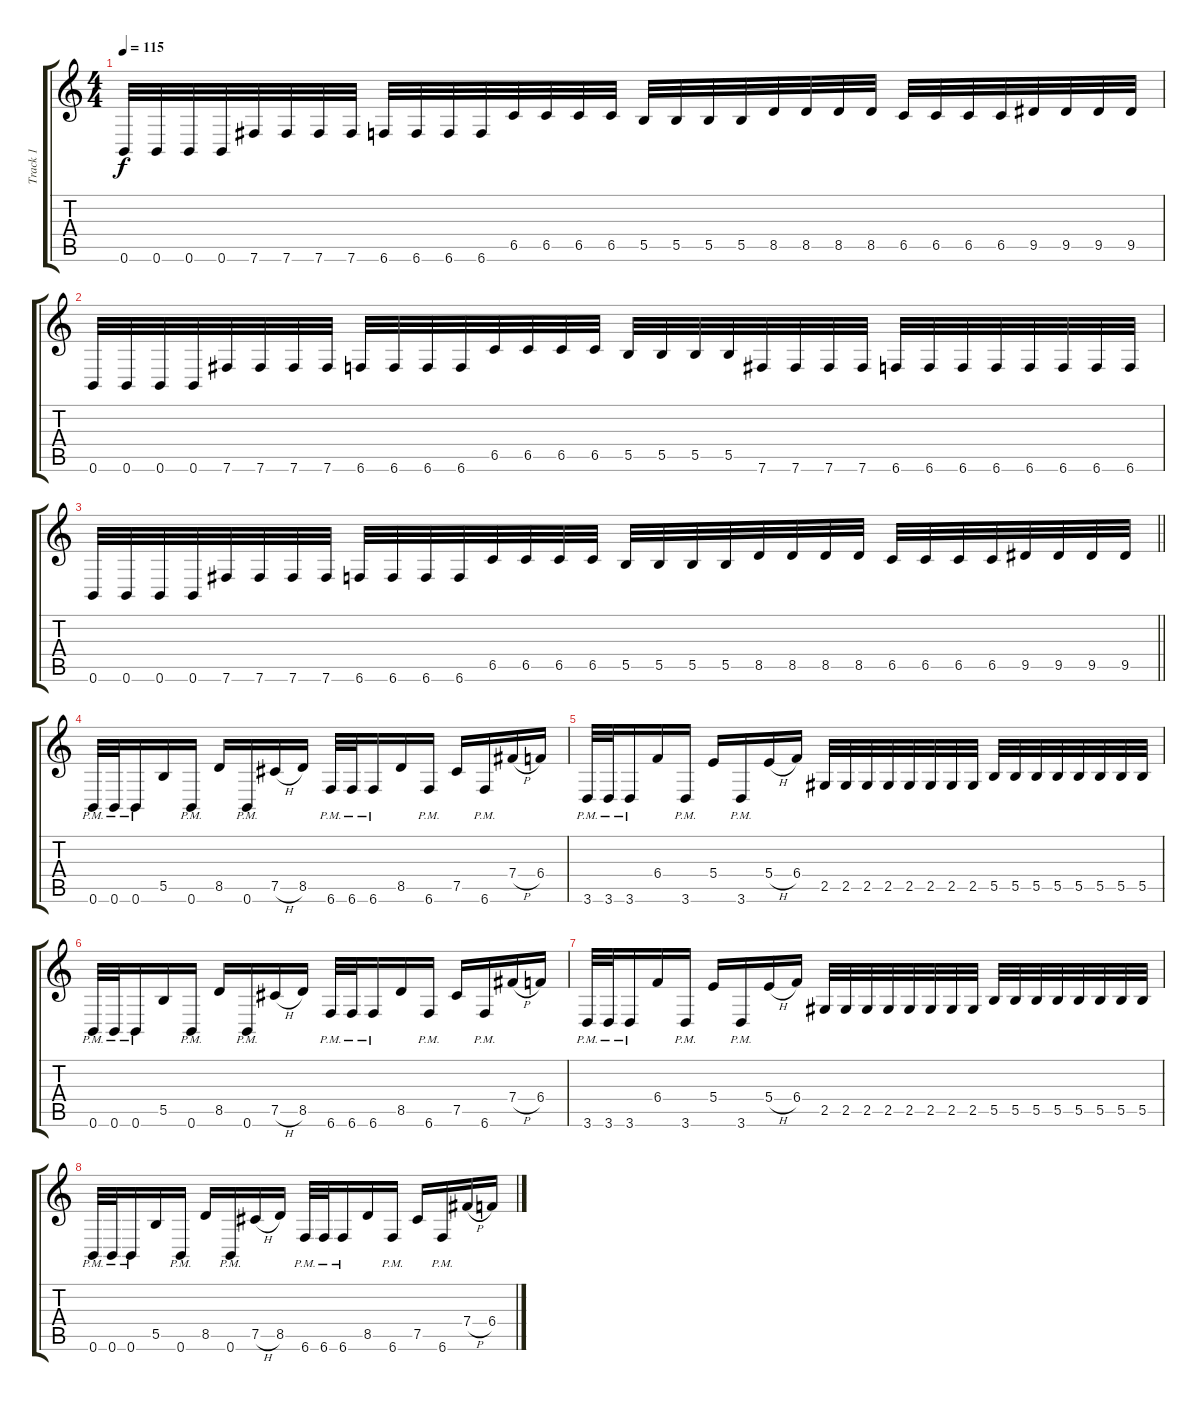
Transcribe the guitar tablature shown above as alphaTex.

\track ("Track 1" "Track 1") {instrument distortionguitar}
\staff {score tabs}
\tuning (Db4 Ab3 E3 B2 Gb2 B1) {hide}
\ts (4 4)
\tempo 115
\clef g2
\ks c
0.6.32{dy f} 0.6.32 0.6.32 0.6.32 7.6.32 7.6.32 7.6.32 7.6.32 6.6.32 6.6.32 6.6.32 6.6.32 6.5.32 6.5.32 6.5.32 6.5.32 5.5.32 5.5.32 5.5.32 5.5.32 8.5.32 8.5.32 8.5.32 8.5.32 6.5.32 6.5.32 6.5.32 6.5.32 9.5.32 9.5.32 9.5.32 9.5.32 |
0.6.32 0.6.32 0.6.32 0.6.32 7.6.32 7.6.32 7.6.32 7.6.32 6.6.32 6.6.32 6.6.32 6.6.32 6.5.32 6.5.32 6.5.32 6.5.32 5.5.32 5.5.32 5.5.32 5.5.32 7.6.32 7.6.32 7.6.32 7.6.32 6.6.32 6.6.32 6.6.32 6.6.32 6.6.32 6.6.32 6.6.32 6.6.32 |
\barLineRight lightlight
0.6.32 0.6.32 0.6.32 0.6.32 7.6.32 7.6.32 7.6.32 7.6.32 6.6.32 6.6.32 6.6.32 6.6.32 6.5.32 6.5.32 6.5.32 6.5.32 5.5.32 5.5.32 5.5.32 5.5.32 8.5.32 8.5.32 8.5.32 8.5.32 6.5.32 6.5.32 6.5.32 6.5.32 9.5.32 9.5.32 9.5.32 9.5.32 |
\section ("" "")
0.6{pm}.32 0.6{pm}.32 0.6{pm}.16 5.5.16 0.6{pm}.16 8.5.16 0.6{pm}.16 7.5{h}.16 8.5.16 6.6{pm}.32 6.6{pm}.32 6.6{pm}.16 8.5.16 6.6{pm}.16 7.5.16 6.6{pm}.16 7.4{h}.16 6.4.16 |
3.6{pm}.32 3.6{pm}.32 3.6{pm}.16 6.4.16 3.6{pm}.16 5.4.16 3.6{pm}.16 5.4{h}.16 6.4.16 2.5.32 2.5.32 2.5.32 2.5.32 2.5.32 2.5.32 2.5.32 2.5.32 5.5.32 5.5.32 5.5.32 5.5.32 5.5.32 5.5.32 5.5.32 5.5.32 |
0.6{pm}.32 0.6{pm}.32 0.6{pm}.16 5.5.16 0.6{pm}.16 8.5.16 0.6{pm}.16 7.5{h}.16 8.5.16 6.6{pm}.32 6.6{pm}.32 6.6{pm}.16 8.5.16 6.6{pm}.16 7.5.16 6.6{pm}.16 7.4{h}.16 6.4.16 |
3.6{pm}.32 3.6{pm}.32 3.6{pm}.16 6.4.16 3.6{pm}.16 5.4.16 3.6{pm}.16 5.4{h}.16 6.4.16 2.5.32 2.5.32 2.5.32 2.5.32 2.5.32 2.5.32 2.5.32 2.5.32 5.5.32 5.5.32 5.5.32 5.5.32 5.5.32 5.5.32 5.5.32 5.5.32 |
0.6{pm}.32 0.6{pm}.32 0.6{pm}.16 5.5.16 0.6{pm}.16 8.5.16 0.6{pm}.16 7.5{h}.16 8.5.16 6.6{pm}.32 6.6{pm}.32 6.6{pm}.16 8.5.16 6.6{pm}.16 7.5.16 6.6{pm}.16 7.4{h}.16 6.4.16
